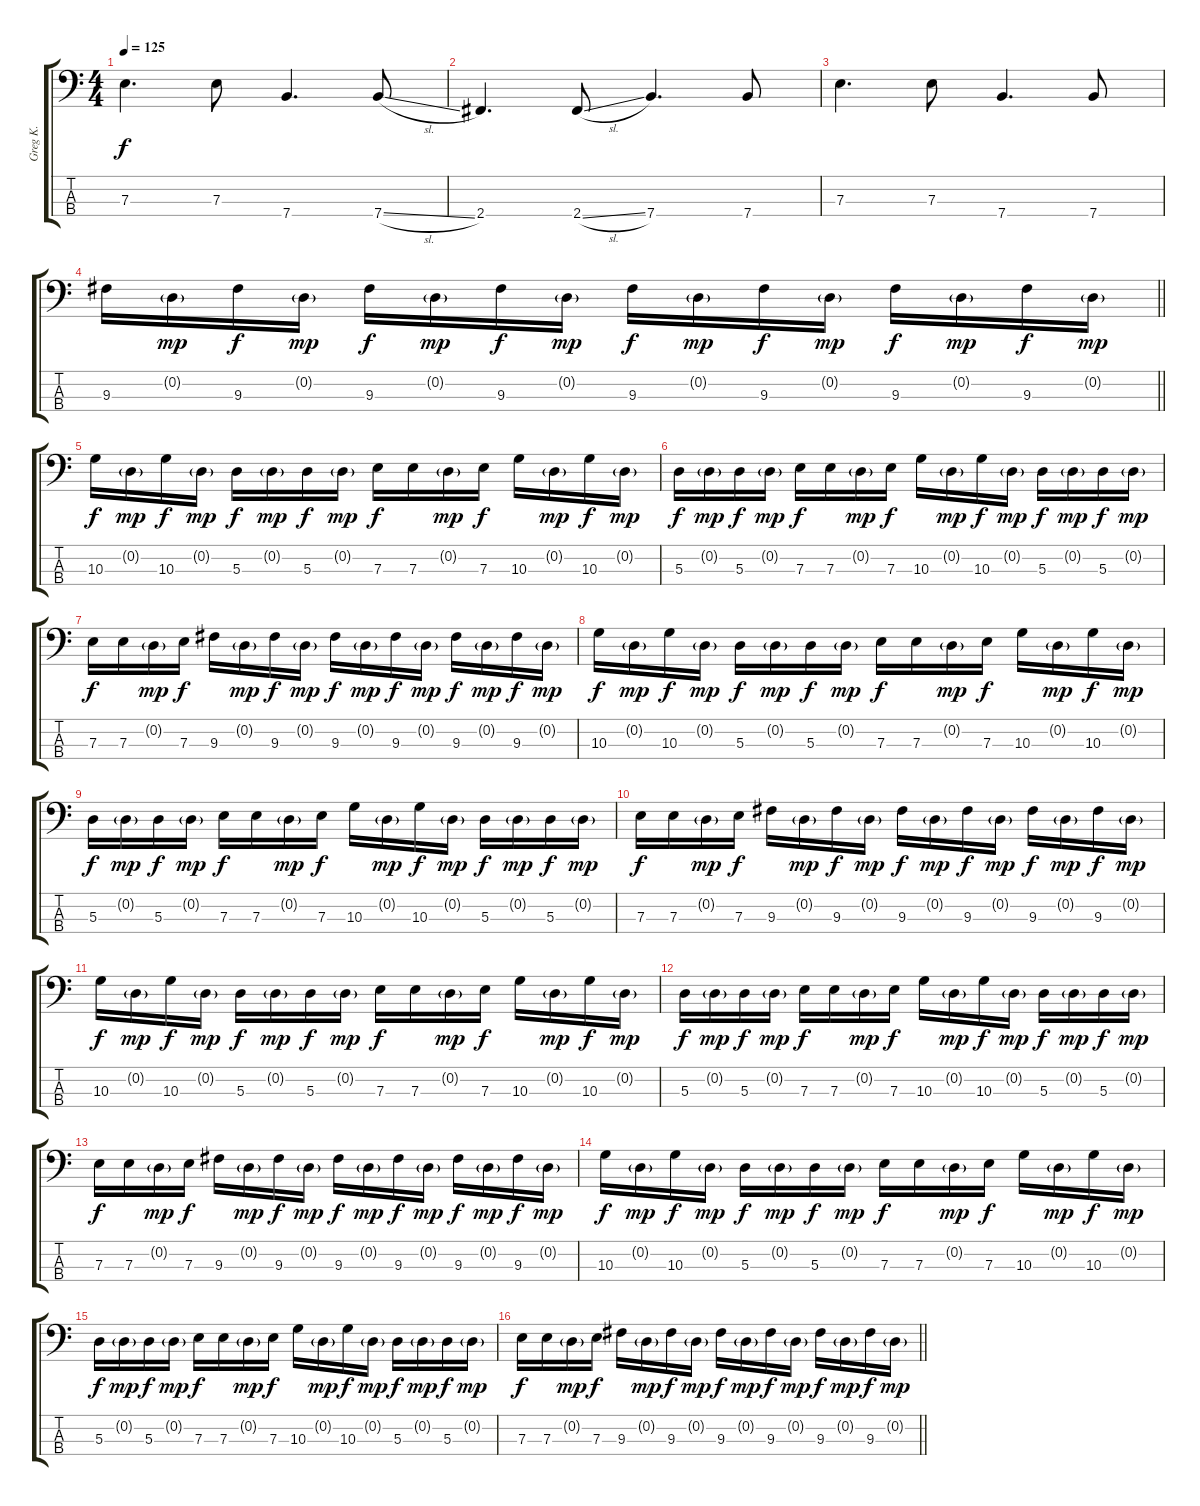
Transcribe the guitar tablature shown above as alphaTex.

\track ("Greg K." "Greg K.") {instrument electricbasspick}
\staff {score tabs}
\tuning (G2 D2 A1 E1) {hide}
\ts (4 4)
\tempo 125
\clef f4
\ks c
7.3.4{d dy f} 7.3.8 7.4.4{d} 7.4{sl}.8 |
2.4.4{d} 2.4{sl}.8 7.4.4{d} 7.4.8 |
7.3.4{d} 7.3.8 7.4.4{d} 7.4.8 |
\barLineRight lightlight
9.3.16 0.2{g}.16{dy mp} 9.3.16{dy f} 0.2{g}.16{dy mp} 9.3.16{dy f} 0.2{g}.16{dy mp} 9.3.16{dy f} 0.2{g}.16{dy mp} 9.3.16{dy f} 0.2{g}.16{dy mp} 9.3.16{dy f} 0.2{g}.16{dy mp} 9.3.16{dy f} 0.2{g}.16{dy mp} 9.3.16{dy f} 0.2{g}.16{dy mp} |
10.3.16{dy f} 0.2{g}.16{dy mp} 10.3.16{dy f} 0.2{g}.16{dy mp} 5.3.16{dy f} 0.2{g}.16{dy mp} 5.3.16{dy f} 0.2{g}.16{dy mp} 7.3.16{dy f} 7.3.16 0.2{g}.16{dy mp} 7.3.16{dy f} 10.3.16 0.2{g}.16{dy mp} 10.3.16{dy f} 0.2{g}.16{dy mp} |
5.3.16{dy f} 0.2{g}.16{dy mp} 5.3.16{dy f} 0.2{g}.16{dy mp} 7.3.16{dy f} 7.3.16 0.2{g}.16{dy mp} 7.3.16{dy f} 10.3.16 0.2{g}.16{dy mp} 10.3.16{dy f} 0.2{g}.16{dy mp} 5.3.16{dy f} 0.2{g}.16{dy mp} 5.3.16{dy f} 0.2{g}.16{dy mp} |
7.3.16{dy f} 7.3.16 0.2{g}.16{dy mp} 7.3.16{dy f} 9.3.16 0.2{g}.16{dy mp} 9.3.16{dy f} 0.2{g}.16{dy mp} 9.3.16{dy f} 0.2{g}.16{dy mp} 9.3.16{dy f} 0.2{g}.16{dy mp} 9.3.16{dy f} 0.2{g}.16{dy mp} 9.3.16{dy f} 0.2{g}.16{dy mp} |
10.3.16{dy f} 0.2{g}.16{dy mp} 10.3.16{dy f} 0.2{g}.16{dy mp} 5.3.16{dy f} 0.2{g}.16{dy mp} 5.3.16{dy f} 0.2{g}.16{dy mp} 7.3.16{dy f} 7.3.16 0.2{g}.16{dy mp} 7.3.16{dy f} 10.3.16 0.2{g}.16{dy mp} 10.3.16{dy f} 0.2{g}.16{dy mp} |
5.3.16{dy f} 0.2{g}.16{dy mp} 5.3.16{dy f} 0.2{g}.16{dy mp} 7.3.16{dy f} 7.3.16 0.2{g}.16{dy mp} 7.3.16{dy f} 10.3.16 0.2{g}.16{dy mp} 10.3.16{dy f} 0.2{g}.16{dy mp} 5.3.16{dy f} 0.2{g}.16{dy mp} 5.3.16{dy f} 0.2{g}.16{dy mp} |
7.3.16{dy f} 7.3.16 0.2{g}.16{dy mp} 7.3.16{dy f} 9.3.16 0.2{g}.16{dy mp} 9.3.16{dy f} 0.2{g}.16{dy mp} 9.3.16{dy f} 0.2{g}.16{dy mp} 9.3.16{dy f} 0.2{g}.16{dy mp} 9.3.16{dy f} 0.2{g}.16{dy mp} 9.3.16{dy f} 0.2{g}.16{dy mp} |
10.3.16{dy f} 0.2{g}.16{dy mp} 10.3.16{dy f} 0.2{g}.16{dy mp} 5.3.16{dy f} 0.2{g}.16{dy mp} 5.3.16{dy f} 0.2{g}.16{dy mp} 7.3.16{dy f} 7.3.16 0.2{g}.16{dy mp} 7.3.16{dy f} 10.3.16 0.2{g}.16{dy mp} 10.3.16{dy f} 0.2{g}.16{dy mp} |
5.3.16{dy f} 0.2{g}.16{dy mp} 5.3.16{dy f} 0.2{g}.16{dy mp} 7.3.16{dy f} 7.3.16 0.2{g}.16{dy mp} 7.3.16{dy f} 10.3.16 0.2{g}.16{dy mp} 10.3.16{dy f} 0.2{g}.16{dy mp} 5.3.16{dy f} 0.2{g}.16{dy mp} 5.3.16{dy f} 0.2{g}.16{dy mp} |
7.3.16{dy f} 7.3.16 0.2{g}.16{dy mp} 7.3.16{dy f} 9.3.16 0.2{g}.16{dy mp} 9.3.16{dy f} 0.2{g}.16{dy mp} 9.3.16{dy f} 0.2{g}.16{dy mp} 9.3.16{dy f} 0.2{g}.16{dy mp} 9.3.16{dy f} 0.2{g}.16{dy mp} 9.3.16{dy f} 0.2{g}.16{dy mp} |
10.3.16{dy f} 0.2{g}.16{dy mp} 10.3.16{dy f} 0.2{g}.16{dy mp} 5.3.16{dy f} 0.2{g}.16{dy mp} 5.3.16{dy f} 0.2{g}.16{dy mp} 7.3.16{dy f} 7.3.16 0.2{g}.16{dy mp} 7.3.16{dy f} 10.3.16 0.2{g}.16{dy mp} 10.3.16{dy f} 0.2{g}.16{dy mp} |
5.3.16{dy f} 0.2{g}.16{dy mp} 5.3.16{dy f} 0.2{g}.16{dy mp} 7.3.16{dy f} 7.3.16 0.2{g}.16{dy mp} 7.3.16{dy f} 10.3.16 0.2{g}.16{dy mp} 10.3.16{dy f} 0.2{g}.16{dy mp} 5.3.16{dy f} 0.2{g}.16{dy mp} 5.3.16{dy f} 0.2{g}.16{dy mp} |
\barLineRight lightlight
7.3.16{dy f} 7.3.16 0.2{g}.16{dy mp} 7.3.16{dy f} 9.3.16 0.2{g}.16{dy mp} 9.3.16{dy f} 0.2{g}.16{dy mp} 9.3.16{dy f} 0.2{g}.16{dy mp} 9.3.16{dy f} 0.2{g}.16{dy mp} 9.3.16{dy f} 0.2{g}.16{dy mp} 9.3.16{dy f} 0.2{g}.16{dy mp}
